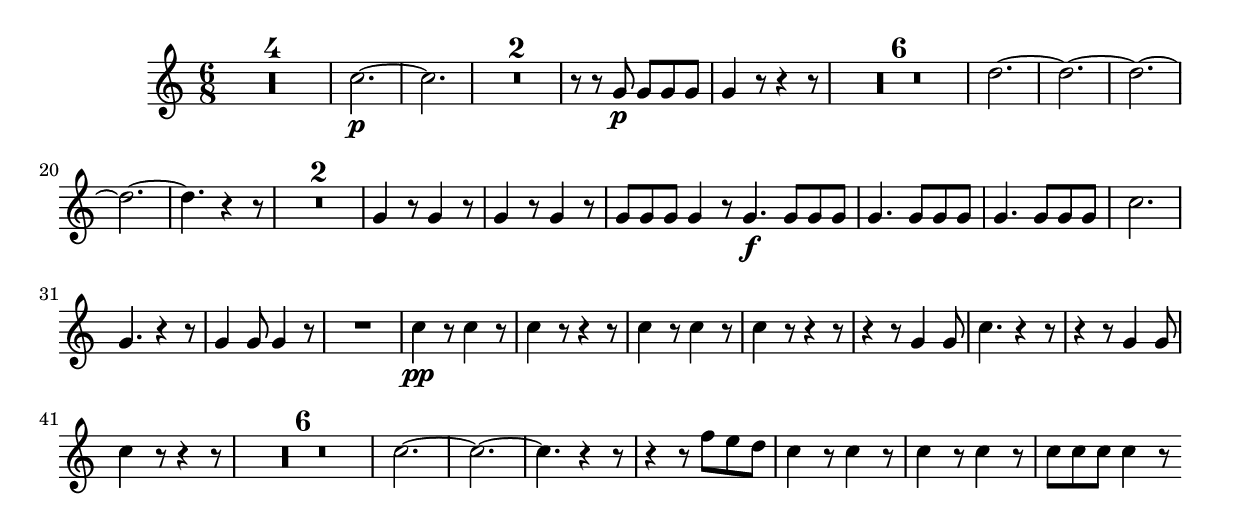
\version "2.10.25"      %Gossec - Symphonie si b�mol
                        %Cor1 - 2e mvt  
\relative c''{
\clef treble
\key c \major
\time 6/8




\set Score.skipBars = ##t R2. * 4
%
%
%
c2.\p ~ 
c
\set Score.skipBars = ##t R2. * 2
%
r8 r g\p g g g
g4 r8 r4 r8
\set Score.skipBars = ##t R2. * 6
%
%
%
%
%
d'2. ~
d ~
d ~
d ~
d4. r4 r8
\set Score.skipBars = ##t R2. * 2
%
g,4 r8 g4 r8
g4 r8 g4 r8
g g g g4 r8 \bar ":|:"
g4.\f g8 g g 
\repeat unfold 2 {g4. g8 g g}
%
c2. 
g4. r4 r8
g4 g8 g4 r8
R2.
c4\pp r8 c4 r8
c4 r8 r4 r8
c4 r8 c4 r8
c4 r8 r4 r8
r4 r8 g4 g8
c4. r4 r8
r4 r8 g4 g8
c4 r8 r4 r8
\set Score.skipBars = ##t R2. * 6
%
%
%
%
%
c2. ~
c ~
c4. r4 r8
r4 r8 f e d 
c4 r8 c4 r8
c4 r8 c4 r8
c c c c4 r8 \bar ":|" 
}
